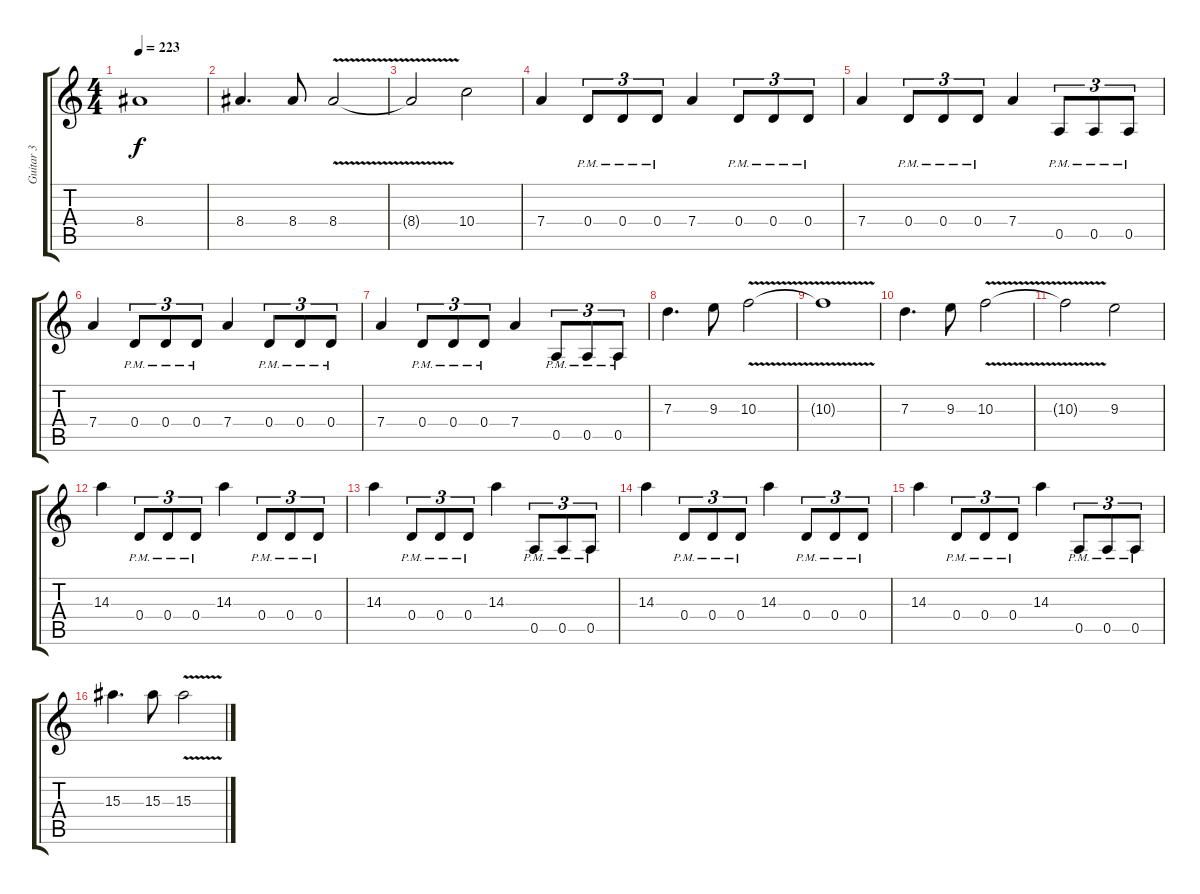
\track ("Guitar 3" "Guitar 3") {instrument distortionguitar}
\staff {score tabs}
\tuning (E4 B3 G3 D3 A2 E2) {hide}
\ts (4 4)
\tempo 223
\clef g2
\ks c
8.4{t}.1{dy f} |
8.4.4{d} 8.4.8 8.4{v}.2 |
8.4{t}.2 10.4.2 |
7.4.4 0.4{pm}.8{tu (3 2)} 0.4{pm}.8{tu (3 2)} 0.4{pm}.8{tu (3 2)} 7.4.4 0.4{pm}.8{tu (3 2)} 0.4{pm}.8{tu (3 2)} 0.4{pm}.8{tu (3 2)} |
7.4.4 0.4{pm}.8{tu (3 2)} 0.4{pm}.8{tu (3 2)} 0.4{pm}.8{tu (3 2)} 7.4.4 0.5{pm}.8{tu (3 2)} 0.5{pm}.8{tu (3 2)} 0.5{pm}.8{tu (3 2)} |
7.4.4 0.4{pm}.8{tu (3 2)} 0.4{pm}.8{tu (3 2)} 0.4{pm}.8{tu (3 2)} 7.4.4 0.4{pm}.8{tu (3 2)} 0.4{pm}.8{tu (3 2)} 0.4{pm}.8{tu (3 2)} |
7.4.4 0.4{pm}.8{tu (3 2)} 0.4{pm}.8{tu (3 2)} 0.4{pm}.8{tu (3 2)} 7.4.4 0.5{pm}.8{tu (3 2)} 0.5{pm}.8{tu (3 2)} 0.5{pm}.8{tu (3 2)} |
7.3.4{d} 9.3.8 10.3{v}.2 |
10.3{t}.1 |
7.3.4{d} 9.3.8 10.3{v}.2 |
10.3{t}.2 9.3.2 |
14.3.4 0.4{pm}.8{tu (3 2)} 0.4{pm}.8{tu (3 2)} 0.4{pm}.8{tu (3 2)} 14.3.4 0.4{pm}.8{tu (3 2)} 0.4{pm}.8{tu (3 2)} 0.4{pm}.8{tu (3 2)} |
14.3.4 0.4{pm}.8{tu (3 2)} 0.4{pm}.8{tu (3 2)} 0.4{pm}.8{tu (3 2)} 14.3.4 0.5{pm}.8{tu (3 2)} 0.5{pm}.8{tu (3 2)} 0.5{pm}.8{tu (3 2)} |
14.3.4 0.4{pm}.8{tu (3 2)} 0.4{pm}.8{tu (3 2)} 0.4{pm}.8{tu (3 2)} 14.3.4 0.4{pm}.8{tu (3 2)} 0.4{pm}.8{tu (3 2)} 0.4{pm}.8{tu (3 2)} |
14.3.4 0.4{pm}.8{tu (3 2)} 0.4{pm}.8{tu (3 2)} 0.4{pm}.8{tu (3 2)} 14.3.4 0.5{pm}.8{tu (3 2)} 0.5{pm}.8{tu (3 2)} 0.5{pm}.8{tu (3 2)} |
15.3.4{d} 15.3.8 15.3{v}.2
